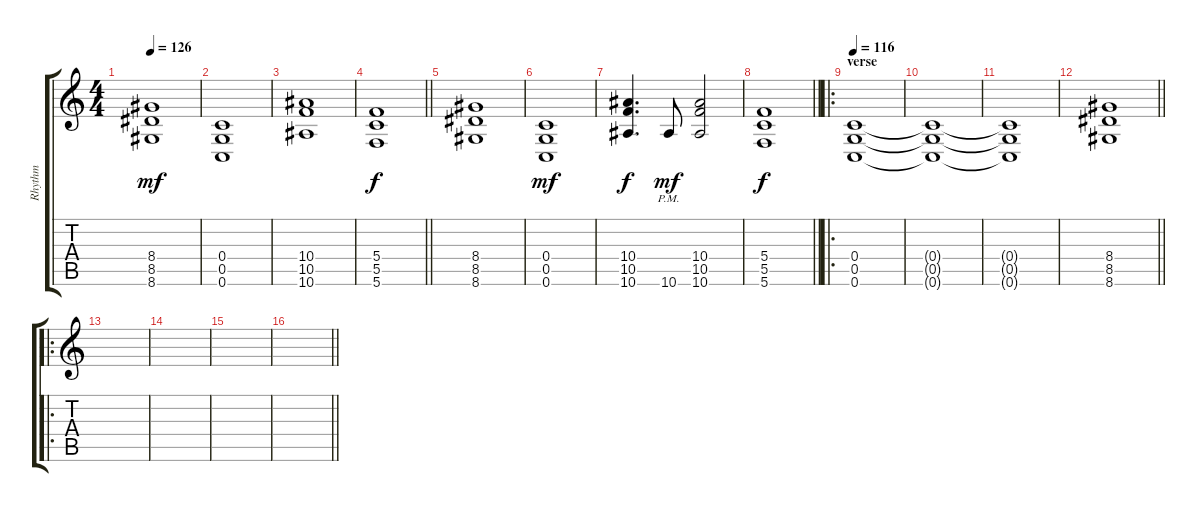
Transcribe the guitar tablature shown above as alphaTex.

\track ("Rhythm" "Rhythm") {instrument overdrivenguitar}
\staff {score tabs}
\tuning (D4 A3 F3 C3 G2 C2) {hide}
\ts (4 4)
\tempo 126
\clef g2
\ks c
(8.4 8.5 8.6).1{dy mf} |
(0.4 0.5 0.6).1 |
(10.4 10.5 10.6).1 |
\barLineRight lightlight
(5.4 5.5 5.6).1{dy f} |
(8.4 8.5 8.6).1 |
(0.4 0.5 0.6).1{dy mf} |
(10.4 10.5 10.6).4{d dy f} 10.6{pm}.8{dy mf} (10.4 10.5 10.6).2 |
\barLineRight lightlight
(5.4 5.5 5.6).1{dy f} |
\ro
\section ("" "verse")
\tempo 116
(0.4 0.5 0.6).1 |
(0.4{t} 0.5{t} 0.6{t}).1 |
(0.4{t} 0.5{t} 0.6{t}).1 |
\barLineRight lightlight
(8.4 8.5 8.6).1 |
\ro
|
|
|
\barLineRight lightlight
